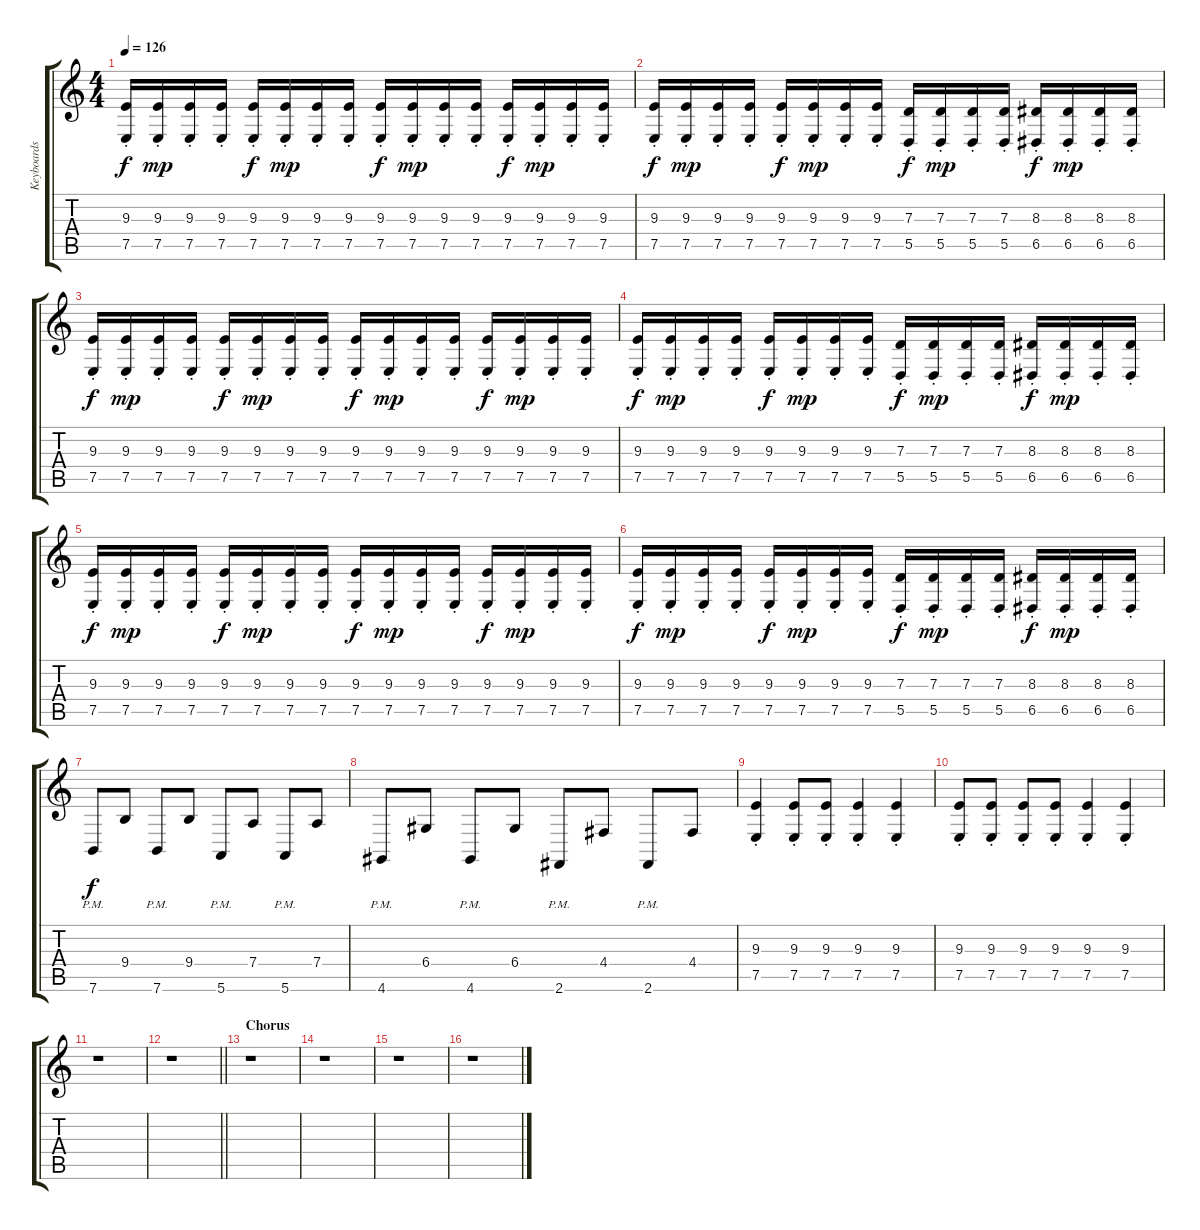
\track ("Keyboards 2" "Keyboards ") {instrument lead8bassandlead}
\staff {score tabs}
\tuning (E4 B3 G3 D3 A2 E2) {hide}
\ts (4 4)
\tempo 126
\clef g2
\ks c
(9.3{st} 7.5{st}).16{dy f} (9.3{st} 7.5{st}).16{dy mp} (9.3{st} 7.5{st}).16 (9.3{st} 7.5{st}).16 (9.3{st} 7.5{st}).16{dy f} (9.3{st} 7.5{st}).16{dy mp} (9.3{st} 7.5{st}).16 (9.3{st} 7.5{st}).16 (9.3{st} 7.5{st}).16{dy f} (9.3{st} 7.5{st}).16{dy mp} (9.3{st} 7.5{st}).16 (9.3{st} 7.5{st}).16 (9.3{st} 7.5{st}).16{dy f} (9.3{st} 7.5{st}).16{dy mp} (9.3{st} 7.5{st}).16 (9.3{st} 7.5{st}).16 |
(9.3{st} 7.5{st}).16{dy f} (9.3{st} 7.5{st}).16{dy mp} (9.3{st} 7.5{st}).16 (9.3{st} 7.5{st}).16 (9.3{st} 7.5{st}).16{dy f} (9.3{st} 7.5{st}).16{dy mp} (9.3{st} 7.5{st}).16 (9.3{st} 7.5{st}).16 (7.3{st} 5.5{st}).16{dy f} (7.3{st} 5.5{st}).16{dy mp} (7.3{st} 5.5{st}).16 (7.3{st} 5.5{st}).16 (8.3{st} 6.5{st}).16{dy f} (8.3{st} 6.5{st}).16{dy mp} (8.3{st} 6.5{st}).16 (8.3{st} 6.5{st}).16 |
(9.3{st} 7.5{st}).16{dy f} (9.3{st} 7.5{st}).16{dy mp} (9.3{st} 7.5{st}).16 (9.3{st} 7.5{st}).16 (9.3{st} 7.5{st}).16{dy f} (9.3{st} 7.5{st}).16{dy mp} (9.3{st} 7.5{st}).16 (9.3{st} 7.5{st}).16 (9.3{st} 7.5{st}).16{dy f} (9.3{st} 7.5{st}).16{dy mp} (9.3{st} 7.5{st}).16 (9.3{st} 7.5{st}).16 (9.3{st} 7.5{st}).16{dy f} (9.3{st} 7.5{st}).16{dy mp} (9.3{st} 7.5{st}).16 (9.3{st} 7.5{st}).16 |
(9.3{st} 7.5{st}).16{dy f} (9.3{st} 7.5{st}).16{dy mp} (9.3{st} 7.5{st}).16 (9.3{st} 7.5{st}).16 (9.3{st} 7.5{st}).16{dy f} (9.3{st} 7.5{st}).16{dy mp} (9.3{st} 7.5{st}).16 (9.3{st} 7.5{st}).16 (7.3{st} 5.5{st}).16{dy f} (7.3{st} 5.5{st}).16{dy mp} (7.3{st} 5.5{st}).16 (7.3{st} 5.5{st}).16 (8.3{st} 6.5{st}).16{dy f} (8.3{st} 6.5{st}).16{dy mp} (8.3{st} 6.5{st}).16 (8.3{st} 6.5{st}).16 |
(9.3{st} 7.5{st}).16{dy f} (9.3{st} 7.5{st}).16{dy mp} (9.3{st} 7.5{st}).16 (9.3{st} 7.5{st}).16 (9.3{st} 7.5{st}).16{dy f} (9.3{st} 7.5{st}).16{dy mp} (9.3{st} 7.5{st}).16 (9.3{st} 7.5{st}).16 (9.3{st} 7.5{st}).16{dy f} (9.3{st} 7.5{st}).16{dy mp} (9.3{st} 7.5{st}).16 (9.3{st} 7.5{st}).16 (9.3{st} 7.5{st}).16{dy f} (9.3{st} 7.5{st}).16{dy mp} (9.3{st} 7.5{st}).16 (9.3{st} 7.5{st}).16 |
(9.3{st} 7.5{st}).16{dy f} (9.3{st} 7.5{st}).16{dy mp} (9.3{st} 7.5{st}).16 (9.3{st} 7.5{st}).16 (9.3{st} 7.5{st}).16{dy f} (9.3{st} 7.5{st}).16{dy mp} (9.3{st} 7.5{st}).16 (9.3{st} 7.5{st}).16 (7.3{st} 5.5{st}).16{dy f} (7.3{st} 5.5{st}).16{dy mp} (7.3{st} 5.5{st}).16 (7.3{st} 5.5{st}).16 (8.3{st} 6.5{st}).16{dy f} (8.3{st} 6.5{st}).16{dy mp} (8.3{st} 6.5{st}).16 (8.3{st} 6.5{st}).16 |
7.6{pm}.8{dy f} 9.4.8 7.6{pm}.8 9.4.8 5.6{pm}.8 7.4.8 5.6{pm}.8 7.4.8 |
4.6{pm}.8 6.4.8 4.6{pm}.8 6.4.8 2.6{pm}.8 4.4.8 2.6{pm}.8 4.4.8 |
(9.3{st} 7.5{st}).4 (9.3{st} 7.5{st}).8 (9.3{st} 7.5{st}).8 (9.3{st} 7.5{st}).4 (9.3{st} 7.5{st}).4 |
(9.3{st} 7.5{st}).8 (9.3{st} 7.5{st}).8 (9.3{st} 7.5{st}).8 (9.3{st} 7.5{st}).8 (9.3{st} 7.5{st}).4 (9.3{st} 7.5{st}).4 |
r.1 |
\barLineRight lightlight
r.1 |
\section ("" "Chorus")
r.1 |
r.1 |
r.1 |
r.1
